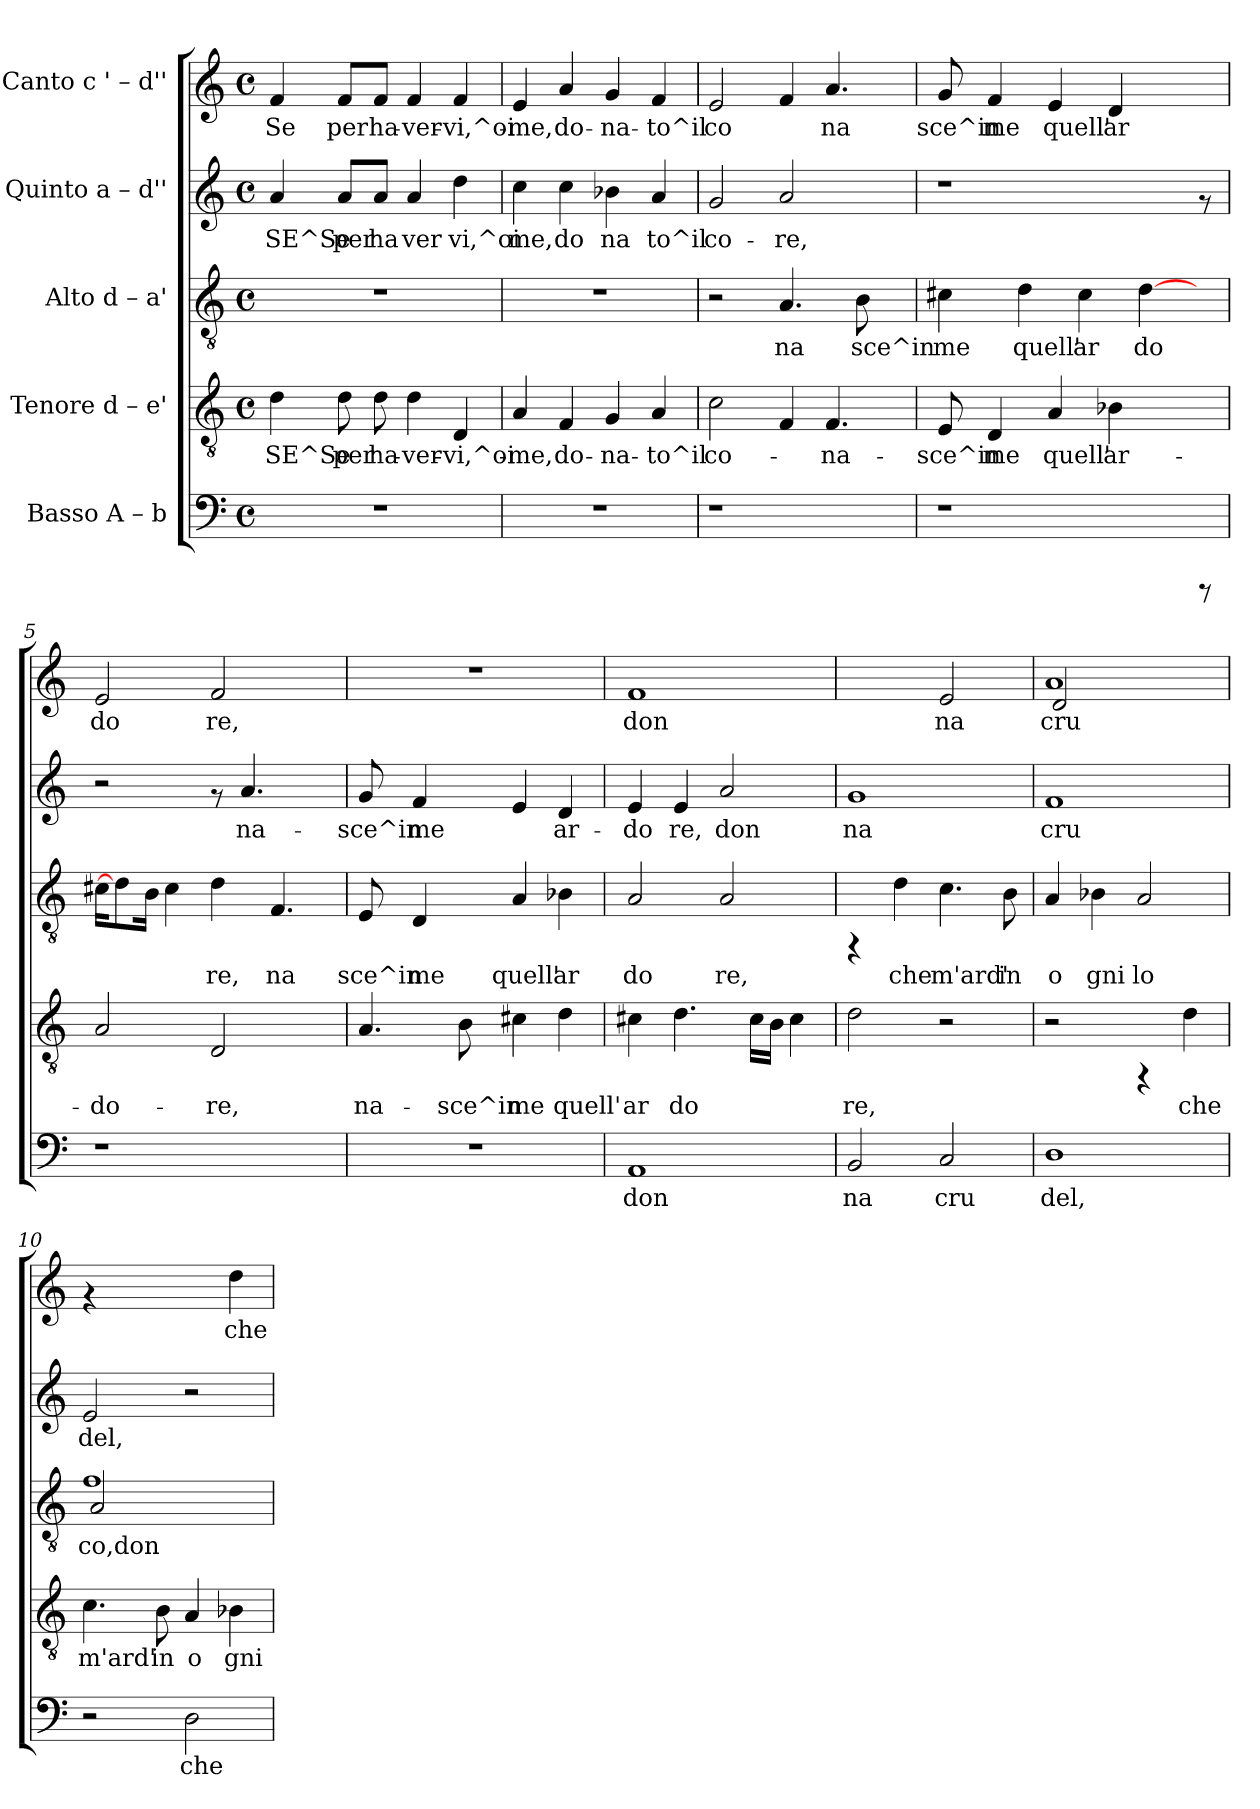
**kern	**text	**kern	**text	**kern	**text	**kern	**text	**kern	**text
*part5	*part5	*part4	*part4	*part3	*part3	*part2	*part2	*part1	*part1
*staff5	*staff5	*staff4	*staff4	*staff3	*staff3	*staff2	*staff2	*staff1	*staff1
*I"Basso  A – b	*	*I"Tenore  d – e'	*	*I"Alto  d – a'	*	*I"Quinto  a – d''	*	*I"Canto  c ' – d''	*
!!LO:PB:g=z
*stria5	*	*stria5	*	*stria5	*	*stria5	*	*stria5	*
*clefF4	*	*clefGv2	*	*clefGv2	*	*clefG2	*	*clefG2	*
*k[]	*	*k[]	*	*k[]	*	*k[]	*	*k[]	*
*C:	*	*C:	*	*C:	*	*C:	*	*C:	*
*M4/4	*	*M4/4	*	*M4/4	*	*M4/4	*	*M4/4	*
*met(c)	*	*met(c)	*	*met(c)	*	*met(c)	*	*met(c)	*
=1	=1	=1	=1	=1	=1	=1	=1	=1	=1
!	!	!	!LO:LY:b:rj	!	!	!	!LO:LY:b:rj	!	!LO:LY:b:cj
1r	.	4d\	SE^Se	1r	.	4a/	SE^Se	4f/	Se
!	!	!	!LO:LY:b:rj	!	!	!	!LO:LY:b:rj	!	!LO:LY:b:cj
.	.	8d\	per	.	.	8a/L	per	8f/L	per
!	!	!	!LO:LY:b:rj	!	!	!	!LO:LY:b:rj	!	!LO:LY:b:cj
.	.	8d\	ha-	.	.	8a/J	ha	8f/J	ha-
!	!	!	!LO:LY:b:rj	!	!	!	!LO:LY:b:rj	!	!LO:LY:b:cj
.	.	4d\	-ver-	.	.	4a/	ver	4f/	-ver-
!	!	!	!LO:LY:b:rj	!	!	!	!LO:LY:b:rj	!	!LO:LY:b:cj
.	.	4D/	-vi,^oi-	.	.	4dd\	vi,^oi	4f/	-vi,^oi-
=2	=2	=2	=2	=2	=2	=2	=2	=2	=2
!	!	!	!LO:LY:b:rj	!	!	!	!LO:LY:b:rj	!	!LO:LY:b:cj
1r	.	4A/	-me,	1r	.	4cc\	me,	4e/	-me,
!	!	!	!LO:LY:b:rj	!	!	!	!LO:LY:b:rj	!	!LO:LY:b:cj
.	.	4F/	do-	.	.	4cc\	do	4a/	do-
!	!	!	!LO:LY:b:rj	!	!	!	!LO:LY:b:rj	!	!LO:LY:b:cj
.	.	4G/	-na-	.	.	4b-X\	na	4g/	-na-
!	!	!	!LO:LY:b:rj	!	!	!	!LO:LY:b:rj	!	!LO:LY:b:cj
.	.	4A/	-to^il	.	.	4a/	to^il	4f/	-to^il
!!LO:LB:g=z
=3	=3	=3	=3	=3	=3	=3	=3	=3	=3
!	!	!	!LO:LY:b:rj	!	!	!	!LO:LY:b:rj	!	!LO:LY:b:cj
1r	.	2c\	co-	2r	.	2g/	co-	2e/	co
!	!	!	!	!	!LO:LY:b:cj	!	!LO:LY:b:rj	!	!
.	.	4F/	.	4.A/	na	2a/	-re,	4f/	.
!	!	!	!LO:LY:b:rj	!	!	!	!	!	!LO:LY:b:cj
.	.	4.F/	-na-	.	.	.	.	4.a/	na
!	!	!	!	!	!LO:LY:b:cj	!	!	!	!
.	.	.	.	8B\	sce^in	.	.	.	.
8ryy	.	.	.	8ryy	.	8ryy	.	.	.
=4	=4	=4	=4	=4	=4	=4	=4	=4	=4
!	!	!	!LO:LY:b:rj	!	!LO:LY:b:cj	!	!	!	!LO:LY:b:cj
1r	.	8E/	-sce^in	4c#X\	me	1r	.	8g/	sce^in
!	!	!	!LO:LY:b:rj	!	!	!	!	!	!LO:LY:b:cj
.	.	4D/	me	.	.	.	.	4f/	me
!	!	!	!	!	!LO:LY:b:cj	!	!	!	!
.	.	.	.	4d\	quell'	.	.	.	.
!	!	!	!LO:LY:b:rj	!	!	!	!	!	!LO:LY:b:cj
.	.	4A/	quell'	.	.	.	.	4e/	quell'
!	!	!	!	!	!LO:LY:b:cj	!	!	!	!
.	.	.	.	4c#\	ar	.	.	.	.
!	!	!	!LO:LY:b:rj	!	!	!	!	!	!LO:LY:b:cj
.	.	4B-X\	ar-	.	.	.	.	4d/	ar
!	!	!	!	!	!LO:LY:b:cj	!	!	!	!
.	.	.	.	[4d\	do	.	.	.	.
.	.	4ryy	.	.	.	.	.	4ryy	.
8rCCC	.	.	.	8ryy	.	8rf	.	.	.
=5	=5	=5	=5	=5	=5	=5	=5	=5	=5
!	!	!	!LO:LY:b:rj	!	!LO:LY:b:cj	!	!	!	!LO:LY:b:cj
1r	.	2A/	-do-	16c#X\L	.	2r	.	2e/	do
.	.	.	.	8d\]	.	.	.	.	.
!	!	!	!	!	!LO:LY:b:cj	!	!	!	!
.	.	.	.	16B\J	.	.	.	.	.
!	!	!	!	!	!LO:LY:b:cj	!	!	!	!
.	.	.	.	4c#\	.	.	.	.	.
!	!	!	!LO:LY:b:rj	!	!LO:LY:b:cj	!	!	!	!LO:LY:b:cj
.	.	2D/	-re,	4d\	re,	8rf	.	2f/	re,
!	!	!	!	!	!	!	!LO:LY:b:rj	!	!
.	.	.	.	.	.	4.a/	na-	.	.
!	!	!	!	!	!LO:LY:b:cj	!	!	!	!
.	.	.	.	4.F/	na	.	.	.	.
8ryy	.	8ryy	.	.	.	8ryy	.	8ryy	.
=6	=6	=6	=6	=6	=6	=6	=6	=6	=6
!	!	!	!LO:LY:b:rj	!	!LO:LY:b:cj	!	!LO:LY:b:rj	!	!
1r	.	4.A/	na-	8E/	sce^in	8g/	-sce^in	1r	.
!	!	!	!	!	!LO:LY:b:cj	!	!LO:LY:b:rj	!	!
.	.	.	.	4D/	me	4f/	me	.	.
!	!	!	!LO:LY:b:rj	!	!	!	!	!	!
.	.	8B\	-sce^in	8ryy	.	8ryy	.	.	.
!	!	!	!LO:LY:b:rj	!	!LO:LY:b:cj	!	!	!	!
.	.	4c#X\	me	4A/	quell'	4e/	.	.	.
!	!	!	!LO:LY:b:rj	!	!LO:LY:b:cj	!	!LO:LY:b:rj	!	!
.	.	4d\	quell'	4B-X\	ar	4d/	ar-	.	.
!!LO:PB:g=z
=7	=7	=7	=7	=7	=7	=7	=7	=7	=7
!	!LO:LY:b:cj	!	!LO:LY:b:rj	!	!LO:LY:b:cj	!	!LO:LY:b:rj	!	!LO:LY:b:cj
1AA	don	4c#X\	ar	2A/	do	4e/	-do	1f	don
!	!	!	!LO:LY:b:rj	!	!	!	!LO:LY:b:rj	!	!
.	.	4.d\	do	.	.	4e/	re,	.	.
!	!	!	!	!	!LO:LY:b:cj	!	!LO:LY:b:rj	!	!
.	.	.	.	2A/	re,	2a/	don	.	.
!	!	!	!LO:LY:b:rj	!	!	!	!	!	!
.	.	16c#\L	.	.	.	.	.	.	.
!	!	!	!LO:LY:b:rj	!	!	!	!	!	!
.	.	16B\J	.	.	.	.	.	.	.
!	!	!	!LO:LY:b:rj	!	!	!	!	!	!
.	.	4c#\	.	.	.	.	.	.	.
=8	=8	=8	=8	=8	=8	=8	=8	=8	=8
!	!LO:LY:b:cj	!	!LO:LY:b:rj	!	!	!	!LO:LY:b:rj	!	!
2BB/	na	2d\	re,	4rFF	.	1g	na	2ryy	.
!	!	!	!	!	!LO:LY:b:cj	!	!	!	!
.	.	.	.	4d\	che	.	.	.	.
!	!LO:LY:b:cj	!	!	!	!LO:LY:b:cj	!	!	!	!LO:LY:b:cj
2C/	cru	2r	.	4.c\	m'ard'	.	.	2e/	na
!	!	!	!	!	!LO:LY:b:cj	!	!	!	!
.	.	.	.	8B\	in	.	.	.	.
=9	=9	=9	=9	=9	=9	=9	=9	=9	=9
!	!LO:LY:b:cj	!	!	!	!LO:LY:b:cj	!	!LO:LY:b:rj	!	!LO:LY:b:cj
*	*	*	*	*	*	*	*	*^	*
1D	del,	2r	.	4A/	o	1f	cru	1a	2d/	cru
!	!	!	!	!	!LO:LY:b:cj	!	!	!	!	!
.	.	.	.	4B-X\	gni	.	.	.	.	.
!	!	!	!	!	!LO:LY:b:cj	!	!	!	!	!
.	.	4rFF	.	2A/	lo	.	.	.	2ryy	.
!	!	!	!LO:LY:b:rj	!	!	!	!	!	!	!
.	.	4d\	che	.	.	.	.	.	.	.
*	*	*	*	*	*	*	*	*v	*v	*
=10	=10	=10	=10	=10	=10	=10	=10	=10	=10
!	!	!	!LO:LY:b:rj	!	!LO:LY:b:cj	!	!LO:LY:b:rj	!	!
*	*	*	*	*^	*	*	*	*	*
2r	.	4.c\	m'ard'	1f	2A/	co,don	2e/	del,	4rf	.
.	.	.	.	.	.	.	.	.	2ryy	.
!	!	!	!LO:LY:b:rj	!	!	!	!	!	!	!
.	.	8B\	in	.	.	.	.	.	.	.
!	!LO:LY:b:cj	!	!LO:LY:b:rj	!	!	!	!	!	!	!
2D\	che	4A/	o	.	2ryy	.	2r	.	.	.
!	!	!	!LO:LY:b:rj	!	!	!	!	!	!	!LO:LY:b:cj
.	.	4B-X\	gni	.	.	.	.	.	4dd\	che
*	*	*	*	*v	*v	*	*	*	*	*
=	=	=	=	=	=	=	=	=	=
*-	*-	*-	*-	*-	*-	*-	*-	*-	*-
